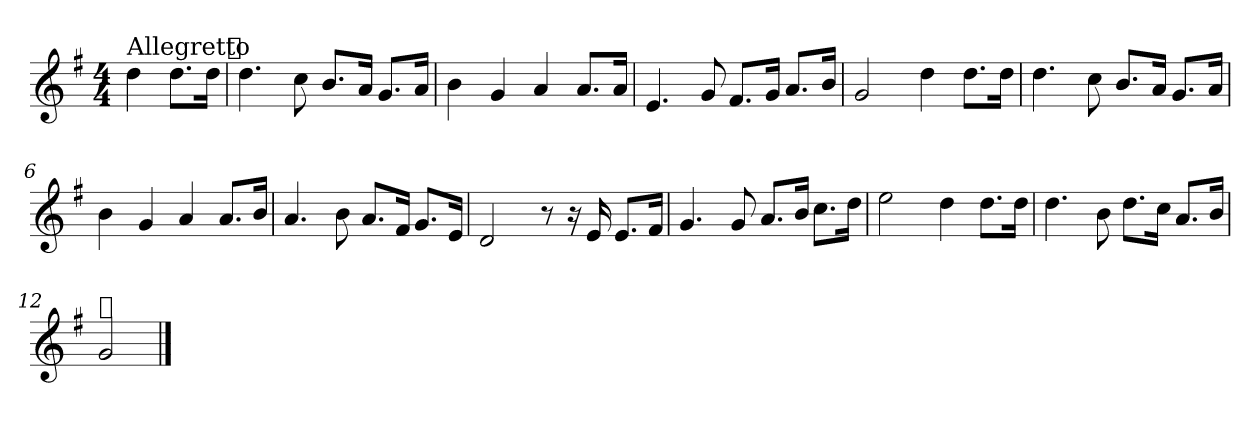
**kern
*part1
*staff1
*clefG2
*k[f#]
*G:
*M4/4
=
!LO:TX:a:t=Allegretto
4dd\
8.dd\L
16dd\Jk
!LO:TX:a:t=𝄋
=1
4.dd\
8cc\
8.b/L
16a/Jk
8.g/L
16a/Jk
=2
4b\
4g/
4a/
8.a/L
16a/Jk
=3
4.e/
8g/
8.f#/L
16g/Jk
8.a/L
16b/Jk
=4
2g/
4dd\
8.dd\L
16dd\Jk
!!LO:LB:g=z
=5
4.dd\
8cc\
8.b/L
16a/Jk
8.g/L
16a/Jk
=6
4b\
4g/
4a/
8.a/L
16b/Jk
=7
4.a/
8b\
8.a/L
16f#/Jk
8.g/L
16e/Jk
=8
2d/
8r
16r
16e/
8.e/L
16f#/Jk
=9
4.g/
8g/
8.a/L
16b/Jk
8.cc\L
16dd\Jk
!!LO:LB:g=z
=10
2ee\
4dd\
8.dd\L
16dd\Jk
=11
4.dd\
8b\
8.dd\L
16cc\Jk
8.a/L
16b/Jk
=12
!LO:TX:a:t=𝄋
2g/
==
*-
